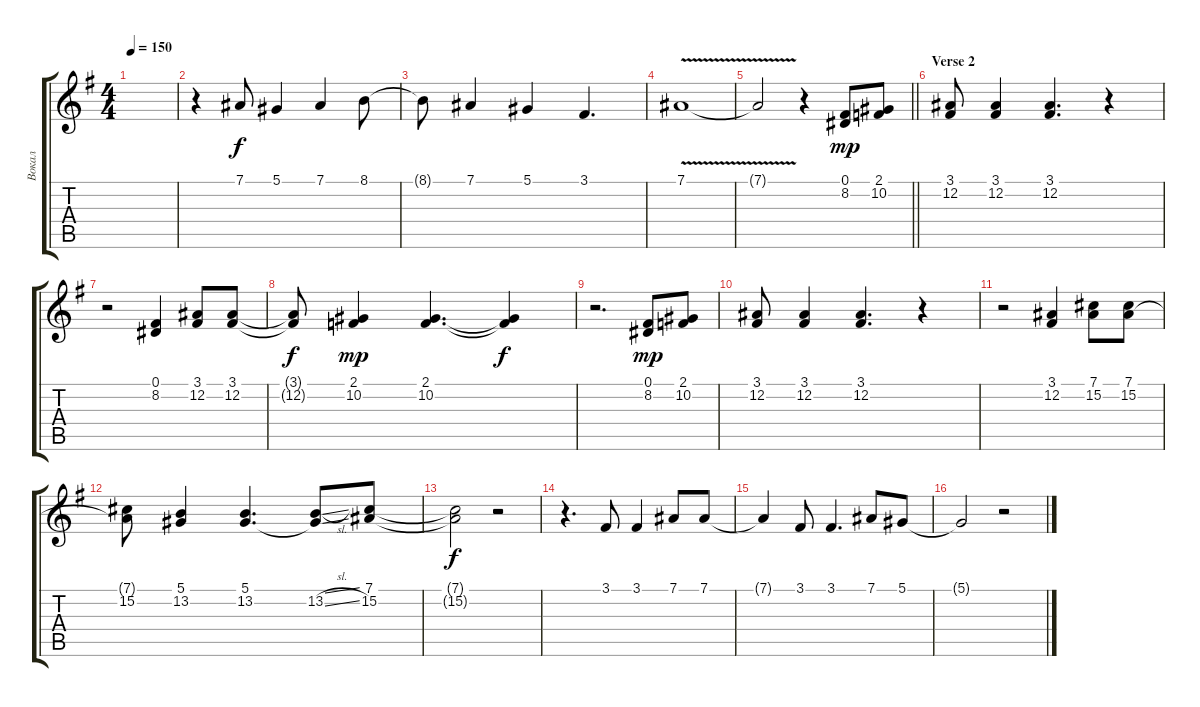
\track ("Вокал" "Вокал") {instrument trumpet}
\staff {score tabs}
\tuning (Eb4 Bb3 Gb3 Db3 Ab2 Eb2) {hide}
\ts (4 4)
\tempo 150
\clef g2
\ks eminor
|
r.4 7.1.8 5.1.4 7.1.4 8.1.8 |
8.1{t}.8 7.1.4 5.1.4 3.1.4{d} |
7.1{v}.1 |
\barLineRight lightlight
7.1{t}.2 r.4 (0.1 8.2).8{dy mp} (2.1 10.2).8 |
\section ("" "Verse 2")
(3.1 12.2).8 (3.1 12.2).4 (3.1 12.2).4{d} r.4 |
r.2 (0.1 8.2).4 (3.1 12.2).8 (3.1 12.2).8 |
(3.1{t} 12.2{t}).8{dy f} (2.1 10.2).4{dy mp} (2.1 10.2).4{d} (2.1{t} 10.2{t}).4{dy f} |
r.2{d} (0.1 8.2).8{dy mp} (2.1 10.2).8 |
(3.1 12.2).8 (3.1 12.2).4 (3.1 12.2).4{d} r.4 |
r.2 (3.1 12.2).4 (7.1 15.2).8 (7.1 15.2).8 |
(7.1{t} 15.2).8 (5.1 13.2).4 (5.1 13.2).4{d} (5.1{sl t} 13.2{sl}).8 (7.1 15.2).8 |
(7.1{t} 15.2{t}).2{dy f} r.2 |
r.4{d} 3.1.8 3.1.4 7.1.8 7.1.8 |
7.1{t}.4 3.1.8 3.1.4{d} 7.1.8 5.1.8 |
5.1{t}.2 r.2
